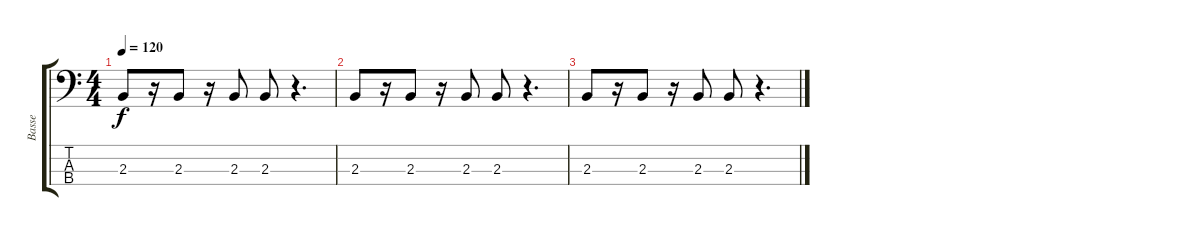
\track ("Basse" "Basse") {instrument electricbasspick}
\staff {score tabs}
\tuning (G2 D2 A1 E1) {hide}
\ts (4 4)
\tempo 120
\clef f4
\ks c
2.3.8{dy f} r.16 2.3.8 r.16 2.3.8 2.3.8 r.4{d} |
2.3.8 r.16 2.3.8 r.16 2.3.8 2.3.8 r.4{d} |
2.3.8 r.16 2.3.8 r.16 2.3.8 2.3.8 r.4{d}
